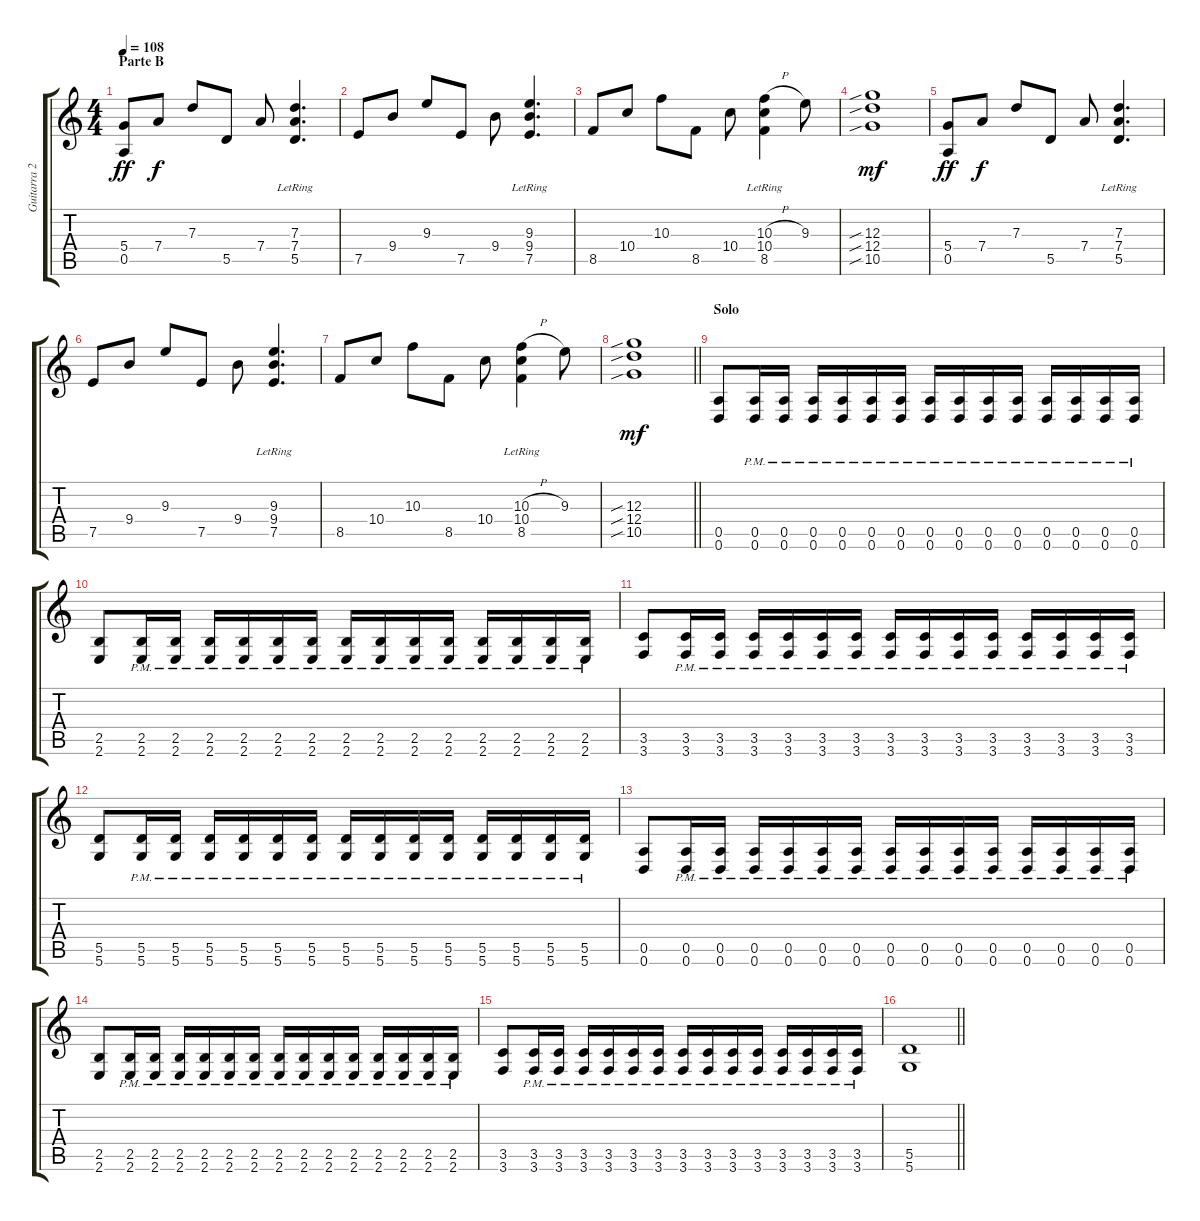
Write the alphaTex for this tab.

\track ("Guitarra 2" "Guitarra 2") {instrument distortionguitar}
\staff {score tabs}
\tuning (E4 B3 G3 D3 A2 D2) {hide}
\ts (4 4)
\section ("" "Parte B")
\tempo 108
\clef g2
\ks c
(5.4 0.5).8{dy ff} 7.4.8{dy f} 7.3.8 5.5.8 7.4.8 (7.3 7.4{lr} 5.5).4{d} |
7.5.8 9.4.8 9.3.8 7.5.8 9.4.8 (9.3 9.4 7.5{lr}).4{d} |
8.5.8 10.4.8 10.3.8 8.5.8 10.4.8 (10.3{h} 10.4{lr} 8.5{lr}).4 9.3.8 |
(12.3{sib} 12.4{sib} 10.5{sib}).1{dy mf} |
(5.4 0.5).8{dy ff} 7.4.8{dy f} 7.3.8 5.5.8 7.4.8 (7.3 7.4{lr} 5.5).4{d} |
7.5.8 9.4.8 9.3.8 7.5.8 9.4.8 (9.3 9.4 7.5{lr}).4{d} |
8.5.8 10.4.8 10.3.8 8.5.8 10.4.8 (10.3{h} 10.4{lr} 8.5{lr}).4 9.3.8 |
\barLineRight lightlight
(12.3{sib} 12.4{sib} 10.5{sib}).1{dy mf} |
\section ("" "Solo")
(0.5 0.6).8 (0.5{pm} 0.6{pm}).16 (0.5{pm} 0.6{pm}).16 (0.5{pm} 0.6{pm}).16 (0.5{pm} 0.6{pm}).16 (0.5{pm} 0.6{pm}).16 (0.5{pm} 0.6{pm}).16 (0.5{pm} 0.6{pm}).16 (0.5{pm} 0.6{pm}).16 (0.5{pm} 0.6{pm}).16 (0.5{pm} 0.6{pm}).16 (0.5{pm} 0.6{pm}).16 (0.5{pm} 0.6{pm}).16 (0.5{pm} 0.6{pm}).16 (0.5{pm} 0.6{pm}).16 |
(2.5 2.6).8 (2.5{pm} 2.6{pm}).16 (2.5{pm} 2.6{pm}).16 (2.5{pm} 2.6{pm}).16 (2.5{pm} 2.6{pm}).16 (2.5{pm} 2.6{pm}).16 (2.5{pm} 2.6{pm}).16 (2.5{pm} 2.6{pm}).16 (2.5{pm} 2.6{pm}).16 (2.5{pm} 2.6{pm}).16 (2.5{pm} 2.6{pm}).16 (2.5{pm} 2.6{pm}).16 (2.5{pm} 2.6{pm}).16 (2.5{pm} 2.6{pm}).16 (2.5{pm} 2.6{pm}).16 |
(3.5 3.6).8 (3.5{pm} 3.6{pm}).16 (3.5{pm} 3.6{pm}).16 (3.5{pm} 3.6{pm}).16 (3.5{pm} 3.6{pm}).16 (3.5{pm} 3.6{pm}).16 (3.5{pm} 3.6{pm}).16 (3.5{pm} 3.6{pm}).16 (3.5{pm} 3.6{pm}).16 (3.5{pm} 3.6{pm}).16 (3.5{pm} 3.6{pm}).16 (3.5{pm} 3.6{pm}).16 (3.5{pm} 3.6{pm}).16 (3.5{pm} 3.6{pm}).16 (3.5{pm} 3.6{pm}).16 |
(5.5 5.6).8 (5.5{pm} 5.6{pm}).16 (5.5{pm} 5.6{pm}).16 (5.5{pm} 5.6{pm}).16 (5.5{pm} 5.6{pm}).16 (5.5{pm} 5.6{pm}).16 (5.5{pm} 5.6{pm}).16 (5.5{pm} 5.6{pm}).16 (5.5{pm} 5.6{pm}).16 (5.5{pm} 5.6{pm}).16 (5.5{pm} 5.6{pm}).16 (5.5{pm} 5.6{pm}).16 (5.5{pm} 5.6{pm}).16 (5.5{pm} 5.6{pm}).16 (5.5{pm} 5.6{pm}).16 |
(0.5 0.6).8 (0.5{pm} 0.6{pm}).16 (0.5{pm} 0.6{pm}).16 (0.5{pm} 0.6{pm}).16 (0.5{pm} 0.6{pm}).16 (0.5{pm} 0.6{pm}).16 (0.5{pm} 0.6{pm}).16 (0.5{pm} 0.6{pm}).16 (0.5{pm} 0.6{pm}).16 (0.5{pm} 0.6{pm}).16 (0.5{pm} 0.6{pm}).16 (0.5{pm} 0.6{pm}).16 (0.5{pm} 0.6{pm}).16 (0.5{pm} 0.6{pm}).16 (0.5{pm} 0.6{pm}).16 |
(2.5 2.6).8 (2.5{pm} 2.6{pm}).16 (2.5{pm} 2.6{pm}).16 (2.5{pm} 2.6{pm}).16 (2.5{pm} 2.6{pm}).16 (2.5{pm} 2.6{pm}).16 (2.5{pm} 2.6{pm}).16 (2.5{pm} 2.6{pm}).16 (2.5{pm} 2.6{pm}).16 (2.5{pm} 2.6{pm}).16 (2.5{pm} 2.6{pm}).16 (2.5{pm} 2.6{pm}).16 (2.5{pm} 2.6{pm}).16 (2.5{pm} 2.6{pm}).16 (2.5{pm} 2.6{pm}).16 |
(3.5 3.6).8 (3.5{pm} 3.6{pm}).16 (3.5{pm} 3.6{pm}).16 (3.5{pm} 3.6{pm}).16 (3.5{pm} 3.6{pm}).16 (3.5{pm} 3.6{pm}).16 (3.5{pm} 3.6{pm}).16 (3.5{pm} 3.6{pm}).16 (3.5{pm} 3.6{pm}).16 (3.5{pm} 3.6{pm}).16 (3.5{pm} 3.6{pm}).16 (3.5{pm} 3.6{pm}).16 (3.5{pm} 3.6{pm}).16 (3.5{pm} 3.6{pm}).16 (3.5{pm} 3.6{pm}).16 |
\barLineRight lightlight
(5.5 5.6).1
